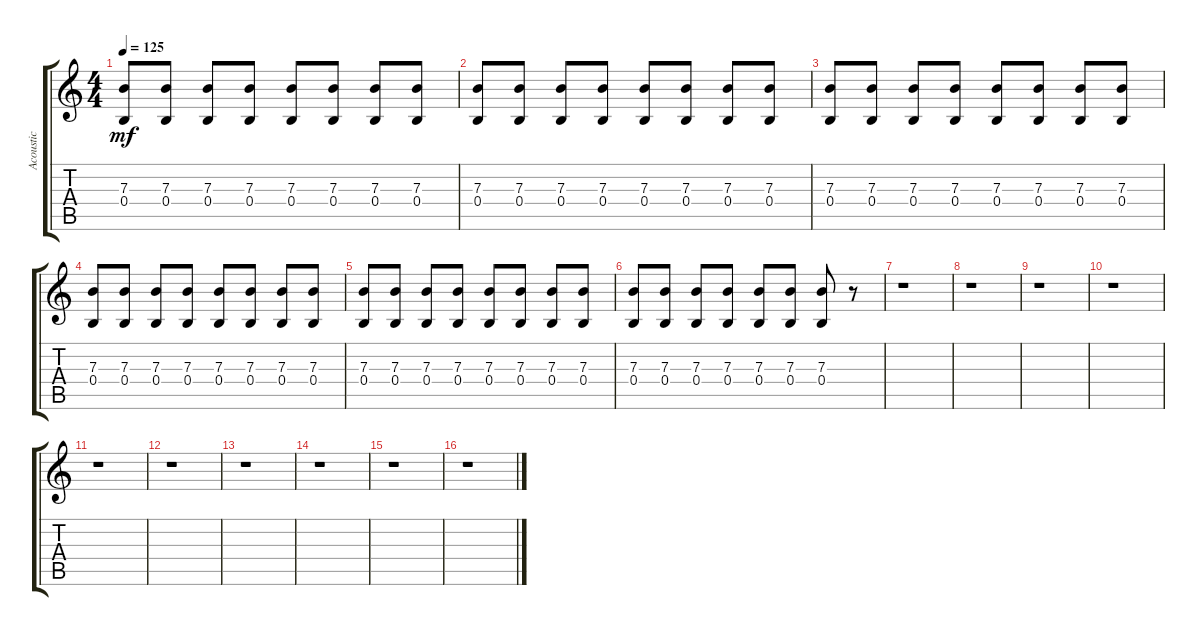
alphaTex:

\track ("Acoustic" "Acoustic") {instrument acousticguitarsteel}
\staff {score tabs}
\tuning (Db4 Ab3 E3 B2 Gb2 B1) {hide}
\ts (4 4)
\tempo 125
\clef g2
\ks c
(7.3 0.4).8{dy mf} (7.3 0.4).8 (7.3 0.4).8 (7.3 0.4).8 (7.3 0.4).8 (7.3 0.4).8 (7.3 0.4).8 (7.3 0.4).8 |
(7.3 0.4).8 (7.3 0.4).8 (7.3 0.4).8 (7.3 0.4).8 (7.3 0.4).8 (7.3 0.4).8 (7.3 0.4).8 (7.3 0.4).8 |
(7.3 0.4).8 (7.3 0.4).8 (7.3 0.4).8 (7.3 0.4).8 (7.3 0.4).8 (7.3 0.4).8 (7.3 0.4).8 (7.3 0.4).8 |
(7.3 0.4).8 (7.3 0.4).8 (7.3 0.4).8 (7.3 0.4).8 (7.3 0.4).8 (7.3 0.4).8 (7.3 0.4).8 (7.3 0.4).8 |
(7.3 0.4).8 (7.3 0.4).8 (7.3 0.4).8 (7.3 0.4).8 (7.3 0.4).8 (7.3 0.4).8 (7.3 0.4).8 (7.3 0.4).8 |
(7.3 0.4).8 (7.3 0.4).8 (7.3 0.4).8 (7.3 0.4).8 (7.3 0.4).8 (7.3 0.4).8 (7.3 0.4).8 r.8 |
r.1 |
r.1 |
r.1 |
r.1 |
r.1 |
r.1 |
r.1 |
r.1 |
r.1 |
r.1
